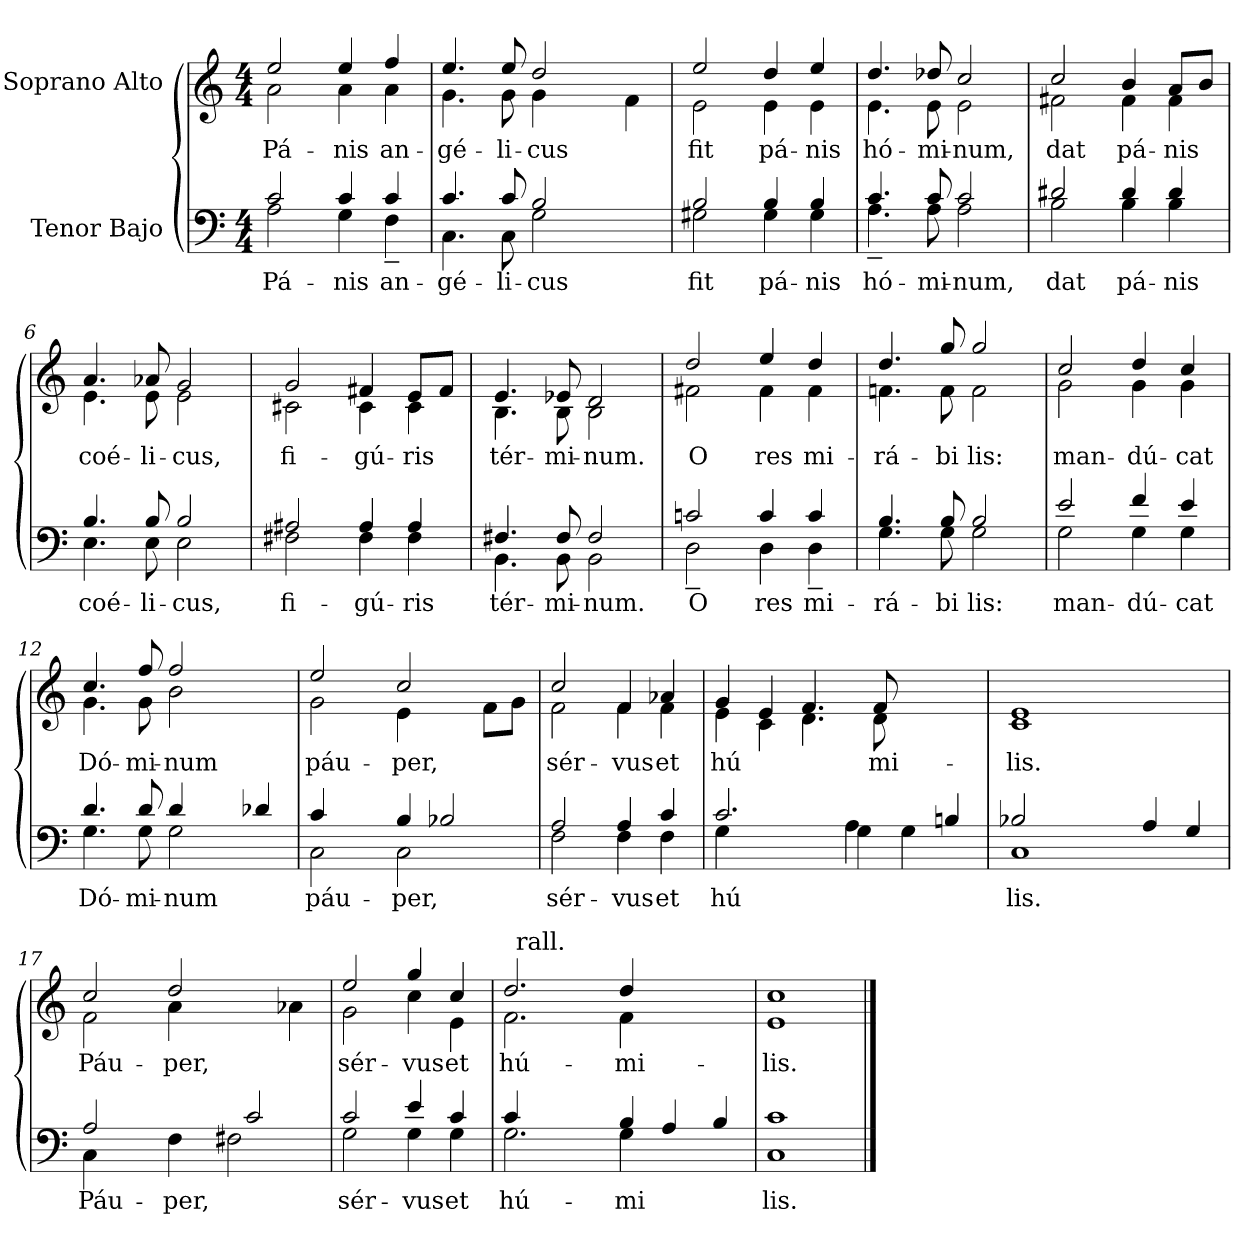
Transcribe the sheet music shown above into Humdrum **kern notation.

**kern	**text	**kern	**text
*part2	*part2	*part1	*part1
*staff2	*staff2	*staff1	*staff1
*I"Tenor  Bajo	*	*I"Soprano  Alto	*
!!LO:PB:g=z
*stria5	*	*stria5	*
*clefF4	*	*clefG2	*
*M4/4	*	*M4/4	*
=1	=1	=1	=1
*^	*	*	*
!	!	!LO:LY:b:cj	!	!LO:LY:b:cj
*	*	*	*^	*
2c/	2A\	Pá-	2ee/	2a\	Pá-
!	!	!LO:LY:b:cj	!	!	!LO:LY:b:cj
4c/	4G\	-nis	4ee/	4a\	-nis
!	!	!LO:LY:b:cj	!	!	!LO:LY:b:cj
4c/	4F~>\	an-	4ff/	4a\	an-
=2	=2	=2	=2	=2	=2
!	!	!LO:LY:b:cj	!	!	!LO:LY:b:cj
4.c/	4.C\	-gé-	4.ee/	4.g\	-gé-
!	!	!LO:LY:b:cj	!	!	!LO:LY:b:cj
8c/	8C\	-li-	8ee/	8g\	-li-
!	!	!LO:LY:b:cj	!	!	!LO:LY:b:cj
2B/	2G\	-cus	2dd/	4g\	-cus
.	.	.	.	2ryy	.
!	!	!	!	!	!LO:LY:b:cj
4ryy	4ryy	.	4f\	.	.
=3	=3	=3	=3	=3	=3
!	!	!LO:LY:b:cj	!	!	!LO:LY:b:cj
2B/	2G#X\	fit	2ee/	2e\	fit
!	!	!LO:LY:b:cj	!	!	!LO:LY:b:cj
4B/	4G#\	pá-	4dd/	4e\	pá-
!	!	!LO:LY:b:cj	!	!	!LO:LY:b:cj
4B/	4G#\	-nis	4ee/	4e\	-nis
=4	=4	=4	=4	=4	=4
!	!	!LO:LY:b:cj	!	!	!LO:LY:b:cj
4.c/	4.A~>\	hó-	4.dd/	4.e\	hó-
!	!	!LO:LY:b:cj	!	!	!LO:LY:b:cj
8c/	8A\	-mi-	8dd-X/	8e\	-mi-
!	!	!LO:LY:b:cj	!	!	!LO:LY:b:cj
2c/	2A\	-num,	2cc/	2e\	-num,
=5	=5	=5	=5	=5	=5
!	!	!LO:LY:b:cj	!	!	!LO:LY:b:cj
2d#X/	2B\	dat	2cc/	2f#X\	dat
!	!	!LO:LY:b:cj	!	!	!LO:LY:b:cj
4d#/	4B\	pá-	4b/	4f#\	pá-
!	!	!LO:LY:b:cj	!	!	!LO:LY:b:cj
4d#/	4B\	-nis	4f#\	8a/L	-nis
!	!	!	!	!	!LO:LY:b:cj
.	.	.	.	8b/J	.
!!LO:LB:g=z	!!
=6	=6	=6	=6	=6	=6
!	!	!LO:LY:b:cj	!	!	!LO:LY:b:cj
4.B/	4.E\	coé-	4.a/	4.e\	coé-
!	!	!LO:LY:b:cj	!	!	!LO:LY:b:cj
8B/	8E\	-li-	8a-X/	8e\	-li-
!	!	!LO:LY:b:cj	!	!	!LO:LY:b:cj
2B/	2E\	-cus,	2g/	2e\	-cus,
=7	=7	=7	=7	=7	=7
!	!	!LO:LY:b:cj	!	!	!LO:LY:b:cj
2A#X/	2F#X\	fi-	2g/	2c#X\	fi-
!	!	!LO:LY:b:cj	!	!	!LO:LY:b:cj
4A#/	4F#\	-gú-	4f#X/	4c#\	-gú-
!	!	!LO:LY:b:cj	!	!	!LO:LY:b:cj
4A#/	4F#\	-ris	4c#\	8e/L	-ris
!	!	!	!	!	!LO:LY:b:cj
.	.	.	.	8f#/J	.
=8	=8	=8	=8	=8	=8
!	!	!LO:LY:b:cj	!	!	!LO:LY:b:cj
4.F#X/	4.BB\	tér-	4.e/	4.B\	tér-
!	!	!LO:LY:b:cj	!	!	!LO:LY:b:cj
8F#/	8BB\	-mi-	8e-X/	8B\	-mi-
!	!	!LO:LY:b:cj	!	!	!LO:LY:b:cj
2F#/	2BB\	-num.	2d/	2B\	-num.
=9	=9	=9	=9	=9	=9
!	!	!LO:LY:b:cj	!	!	!LO:LY:b:cj
2cn/	2D~>\	O	2dd/	2f#X\	O
!	!	!LO:LY:b:cj	!	!	!LO:LY:b:cj
4c/	4D\	res	4ee/	4f#\	res
!	!	!LO:LY:b:cj	!	!	!LO:LY:b:cj
4c/	4D~>\	mi-	4dd/	4f#\	mi-
=10	=10	=10	=10	=10	=10
!	!	!LO:LY:b:cj	!	!	!LO:LY:b:cj
4.B/	4.G\	-rá-	4.dd/	4.fn\	-rá-
!	!	!LO:LY:b:cj	!	!	!LO:LY:b:cj
8B/	8G\	-bi	8gg/	8f\	-bi
!	!	!LO:LY:b:cj	!	!	!LO:LY:b:cj
2B/	2G\	lis:	2gg/	2f\	lis:
!!LO:LB:g=z	!!
=11	=11	=11	=11	=11	=11
!	!	!LO:LY:b:cj	!	!	!LO:LY:b:cj
2e/	2G\	man-	2cc/	2g\	man-
!	!	!LO:LY:b:cj	!	!	!LO:LY:b:cj
4f/	4G\	-dú-	4dd/	4g\	-dú-
!	!	!LO:LY:b:cj	!	!	!LO:LY:b:cj
4e/	4G\	-cat	4cc/	4g\	-cat
=12	=12	=12	=12	=12	=12
!	!	!LO:LY:b:cj	!	!	!LO:LY:b:cj
4.d/	4.G\	Dó-	4.cc/	4.g\	Dó-
!	!	!LO:LY:b:cj	!	!	!LO:LY:b:cj
8d/	8G\	-mi-	8ff/	8g\	-mi-
!	!	!LO:LY:b:cj	!	!	!LO:LY:b:cj
2G\	4d/	-num	2ff/	2b\	-num
.	2ryy	.	.	.	.
!	!	!LO:LY:b:cj	!	!	!
4d-X/	.	.	4ryy	4ryy	.
=13	=13	=13	=13	=13	=13
!	!	!LO:LY:b:cj	!	!	!LO:LY:b:cj
2C\	4c/	páu-	2ee/	2g\	páu-
.	4ryy	.	.	.	.
!	!	!LO:LY:b:cj	!	!	!
!	!	!LO:LY:b:cj	!	!	!LO:LY:b:cj
4B/	2C\	-per,	2cc/	4e\	-per,
2B-X/	.	.	.	2ryy	.
!	!	!	!	!	!LO:LY:b:cj
.	4ryy	.	8f\L	.	.
!	!	!	!	!	!LO:LY:b:cj
.	.	.	8g\J	.	.
=14	=14	=14	=14	=14	=14
!	!	!LO:LY:b:cj	!	!	!LO:LY:b:cj
2A/	2F\	sér-	2cc/	2f\	sér-
!	!	!LO:LY:b:cj	!	!	!LO:LY:b:cj
4A/	4F\	-vus	4f/	4f\	-vus
!	!	!LO:LY:b:cj	!	!	!LO:LY:b:cj
4c/	4F\	et	4a-X/	4f\	et
=15	=15	=15	=15	=15	=15
!	!	!LO:LY:b:cj	!	!	!LO:LY:b:cj
2.c/	4G\	hú-	4g/	4e\	hú-
!	!	!	!	!	!LO:LY:b:cj
.	2ryy	.	4e/	4c\	--
!	!	!	!	!	!LO:LY:b:cj
.	.	.	4.f/	4.d\	--
!	!	!LO:LY:b:cj	!	!	!
!	!	!LO:LY:b:cj	!	!	!
4A\	4G\	--	.	.	.
!	!	!	!	!	!LO:LY:b:cj
.	.	.	8f/	8d\	-mi-
!	!	!LO:LY:b:cj	!	!	!
4G\	2ryy	--	2ryy	2ryy	.
4Bn/	.	.	.	.	.
*	*	*	*v	*v	*
!!LO:LB:g=z
=16	=16	=16	=16	=16
!	!	!LO:LY:b:cj	!	!LO:LY:b:cj
1C	2B-X/	-lis.	1e 1c	-lis.
.	1ryy	.	.	.
!	!	!LO:LY:b:cj	!	!
4A/	.	.	2ryy	.
!	!	!LO:LY:b:cj	!	!
4G/	.	.	.	.
=17	=17	=17	=17	=17
!	!	!LO:LY:b:cj	!	!LO:LY:b:cj
*	*	*	*^	*
2A/	4C\	Páu-	2cc/	2f\	Páu-
.	4ryy	.	.	.	.
!	!	!LO:LY:b:cj	!	!	!
!	!	!LO:LY:b:cj	!	!	!LO:LY:b:cj
4F\	2F#X\	-per,	2dd/	4a\	-per,
2c/	.	.	.	2ryy	.
!	!	!	!	!	!LO:LY:b:cj
.	4ryy	.	4a-X\	.	.
=18	=18	=18	=18	=18	=18
!	!	!LO:LY:b:cj	!	!	!LO:LY:b:cj
2c/	2G\	sér-	2ee/	2g\	sér-
!	!	!LO:LY:b:cj	!	!	!LO:LY:b:cj
4e/	4G\	-vus	4gg/	4cc\	-vus
!	!	!LO:LY:b:cj	!	!	!LO:LY:b:cj
4c/	4G\	et	4cc/	4e\	et
=19	=19	=19	=19	=19	=19
!	!	!LO:LY:b:cj	!	!	!LO:LY:b:cj
*	*	*	*	*^	*
2.G\	4c/	hú-	2.dd/	2.f\	32ryy	hú-
!	!	!	!	!	!LO:TX:a:t=rall.	!
.	.	.	.	.	1ryy	.
.	2ryy	.	.	.	.	.
!	!	!LO:LY:b:cj	!	!	!	!
!	!	!LO:LY:b:cj	!	!	!	!LO:LY:b:cj
4B/	4G\	-mi-	4dd/	4f\	.	-mi-
!	!	!LO:LY:b:cj	!	!	!	!
4A/	2ryy	--	2ryy	2ryy	.	.
.	.	.	.	.	4...ryy	.
4B/	.	.	.	.	.	.
*v	*v	*	*	*	*	*
=20	=20	=20	=20	=20	=20
!	!LO:LY:b:cj	!	!	!	!LO:LY:b:cj
*	*	*v	*v	*v	*
1c 1C	-lis.	1cc 1e	-lis.
==	==	==	==
*-	*-	*-	*-
